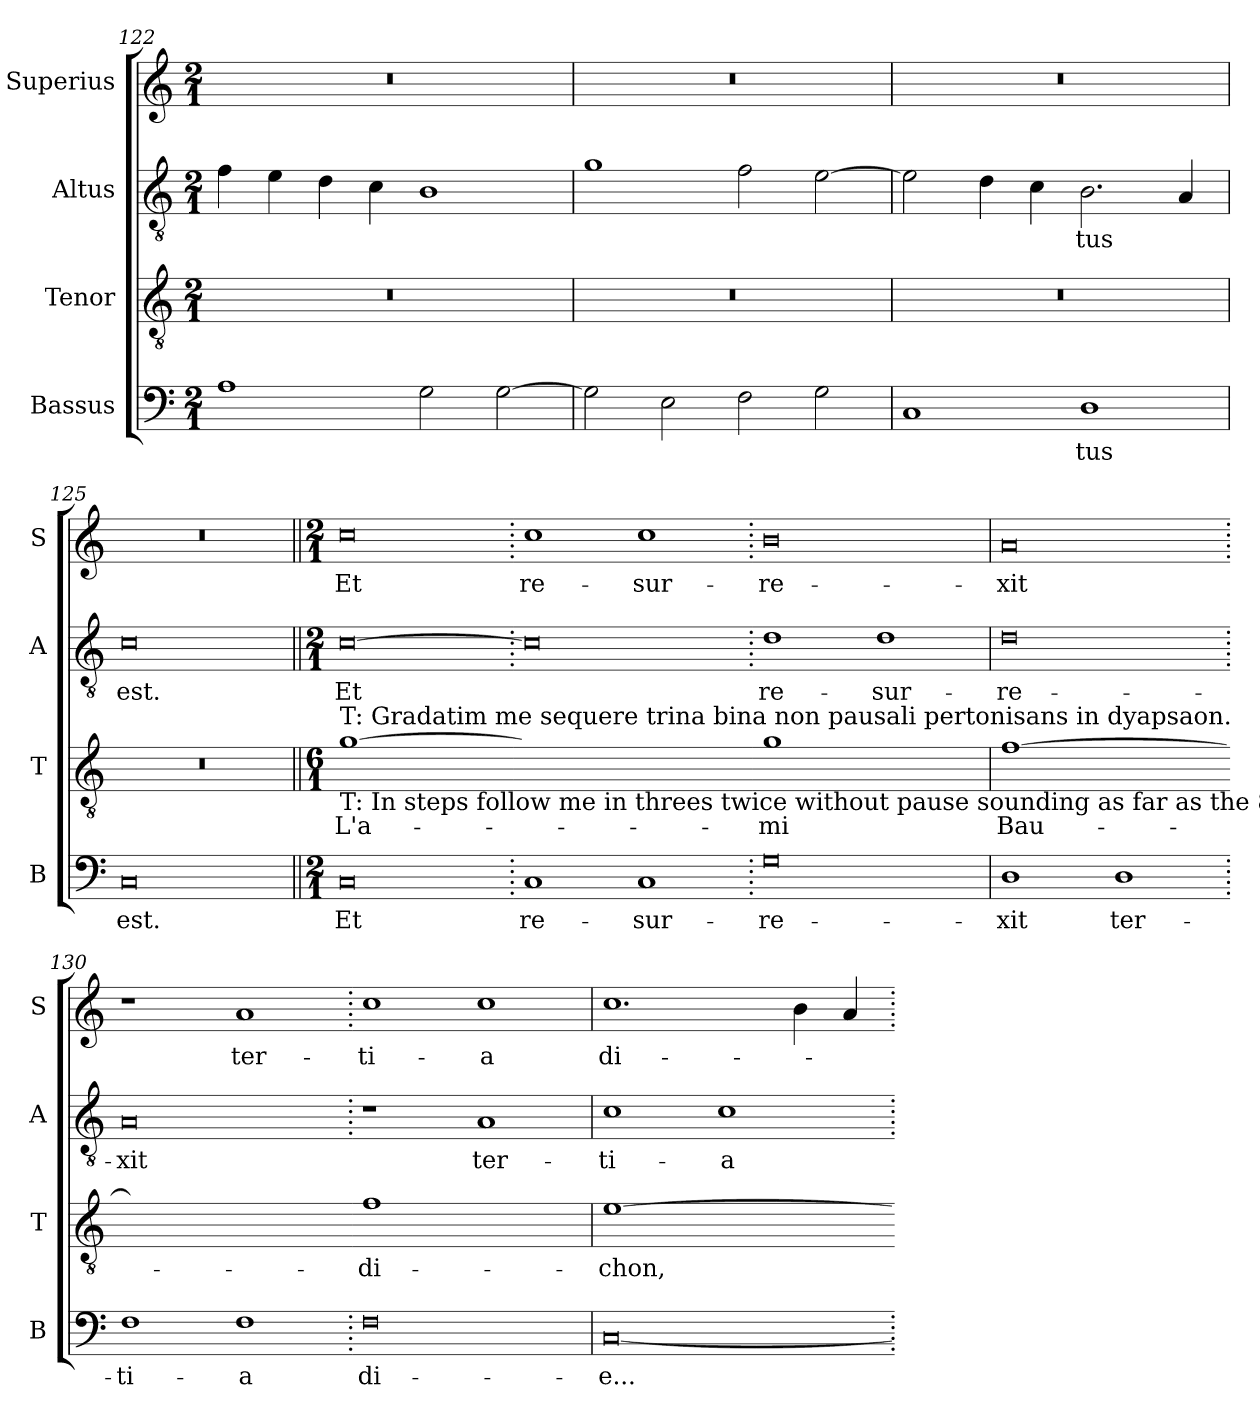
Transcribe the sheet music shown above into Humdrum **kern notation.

**kern	**text	**kern	**text	**kern	**text	**kern	**text
*part4	*part4	*part3	*part3	*part2	*part2	*part1	*part1
*staff4	*staff4	*staff3	*staff3	*staff2	*staff2	*staff1	*staff1
*I"Bassus	*	*I"Tenor	*	*I"Altus	*	*I"Superius	*
*I'B	*	*I'T	*	*I'A	*	*I'S	*
*clefF4	*	*clefGv2	*	*clefGv2	*	*clefG2	*
*k[]	*	*k[]	*	*k[]	*	*k[]	*
*M2/1	*	*M2/1	*	*M2/1	*	*M2/1	*
=122	=122	=122	=122	=122	=122	=122	=122
1A	.	0r	.	4f\	.	0r	.
.	.	.	.	4e\	.	.	.
.	.	.	.	4d\	.	.	.
.	.	.	.	4c\	.	.	.
2G\	.	.	.	1B	.	.	.
[2G\	.	.	.	.	.	.	.
=123	=123	=123	=123	=123	=123	=123	=123
2G\]	.	0r	.	1g	.	0r	.
2E\	.	.	.	.	.	.	.
2F\	.	.	.	2f\	.	.	.
2G\	.	.	.	[2e\	.	.	.
=124	=124	=124	=124	=124	=124	=124	=124
1C	.	0r	.	2e\]	.	0r	.
.	.	.	.	4d\	.	.	.
.	.	.	.	4c\	.	.	.
1D	-tus	.	.	2.B\	-tus	.	.
.	.	.	.	4A/	.	.	.
=125	=125	=125	=125	=125	=125	=125	=125
0C	est.	0r	.	0c	est.	0r	.
!!LO:LB:g=z
=126||	=126||	=126||	=126||	=126||	=126||	=126||	=126||
*M2/1	*	*M6/1	*	*M2/1	*	*M2/1	*
!	!	!LO:TX:a:t=T&colon; Gradatim me sequere trina bina non pausali pertonisans in dyapsaon.	!	!	!	!	!
!	!	!LO:TX:b:t=T&colon; In steps follow me in threes twice without pause sounding as far as the 8ve. At the end take the highest.	!	!	!	!	!
!	!	!LO:N:vis=1	!	!	!	!	!
0C	Et	[0g	L'a-	[0c	Et	0cc	Et
=127.	=127.	=127-	=127.	=127.	=127.	=127.	=127.
!	!	!LO:N:vis=1	!	!	!	!	!
1C	re-	0gyy]	.	0c]	.	1cc	re-
1C	-sur-	.	.	.	.	1cc	-sur-
=128.	=128.	=128-	=128.	=128.	=128.	=128.	=128.
!	!	!LO:N:vis=1	!	!	!	!	!
0G	-re-	0g	-mi	1d	re-	0b	-re-
.	.	.	.	1d	-sur-	.	.
=129	=129	=129	=129	=129	=129	=129	=129
!	!	!LO:N:vis=1	!	!	!	!	!
1D	-xit	[0f	Bau-	0d	-re-	0a	-xit
1D	ter-	.	.	.	.	.	.
=130.	=130.	=130-	=130.	=130.	=130.	=130.	=130.
!	!	!LO:N:vis=1	!	!	!	!	!
1F	-ti-	0fyy]	.	0A	-xit	1r	.
1F	-a	.	.	.	.	1a	ter-
=131.	=131.	=131-	=131.	=131.	=131.	=131.	=131.
!	!	!LO:N:vis=1	!	!	!	!	!
0F	di-	0f	-di-	1r	.	1cc	-ti-
.	.	.	.	1A	ter-	1cc	-a
=132	=132	=132	=132	=132	=132	=132	=132
!	!	!LO:N:vis=1	!	!	!	!	!
[0C	-e...	[y0e	-chon,	1c	-ti-	1.cc	di-
.	.	.	.	1c	-a	.	.
.	.	.	.	.	.	4b\	.
.	.	.	.	.	.	4a/	.
=.	=.	=-	=.	=.	=.	=.	=.
*-	*-	*-	*-	*-	*-	*-	*-
